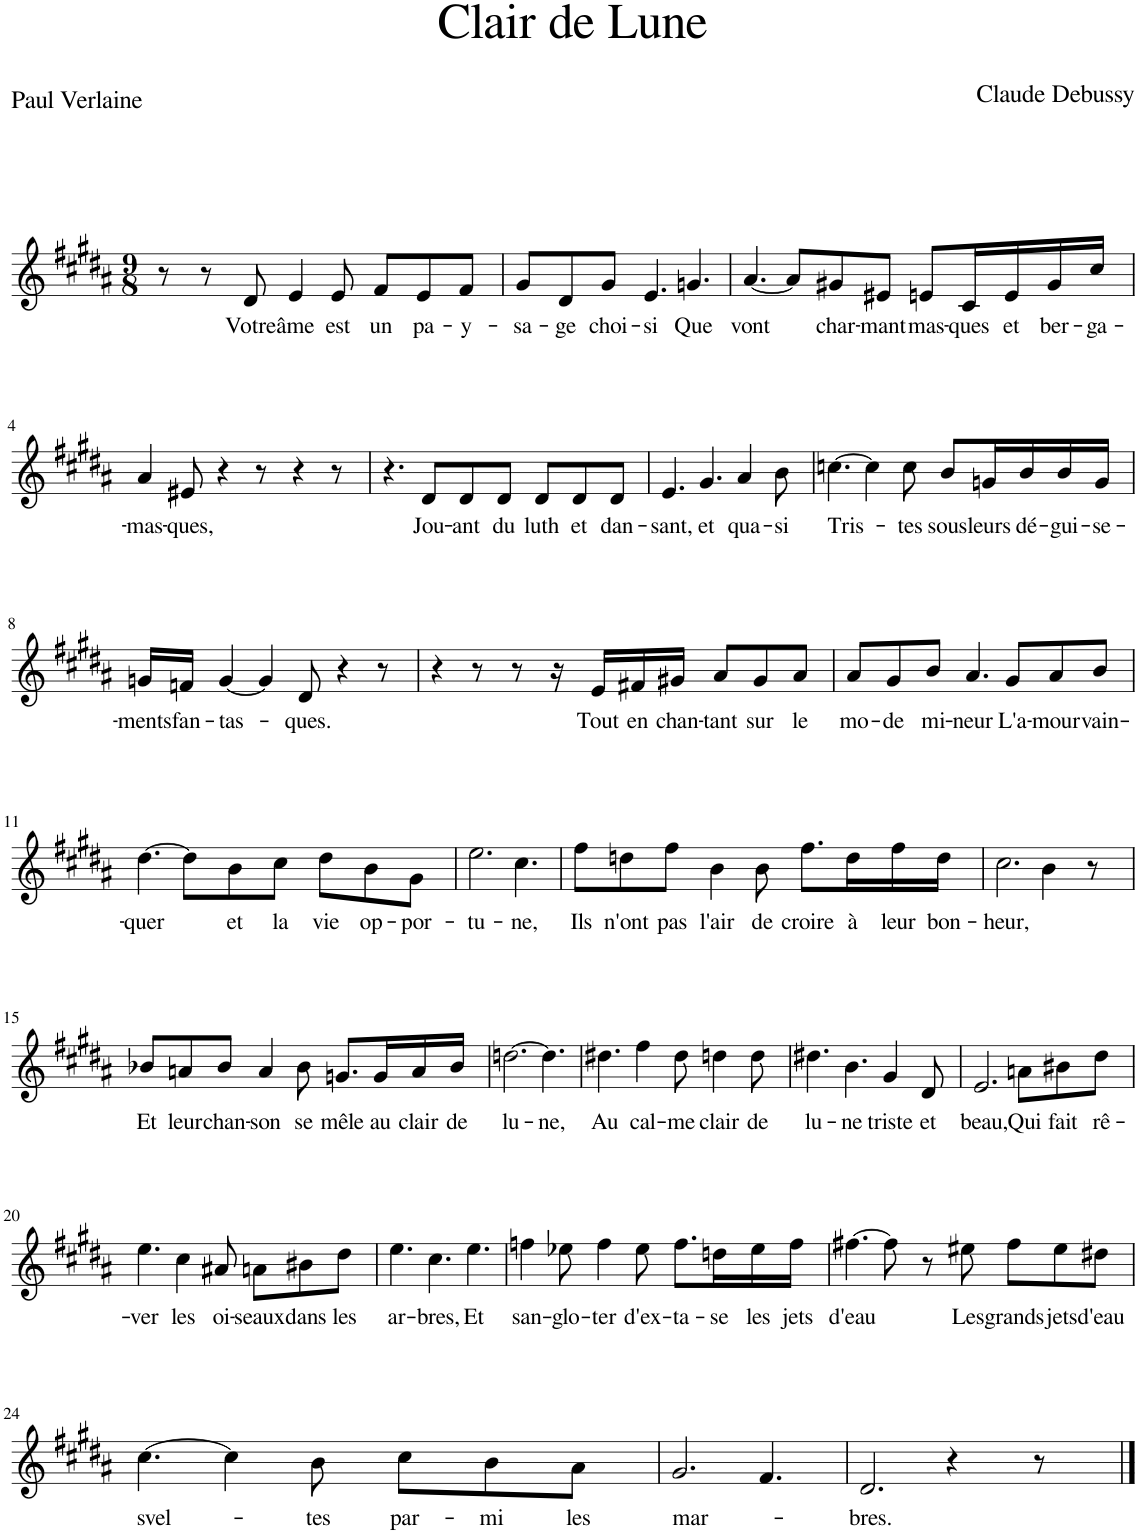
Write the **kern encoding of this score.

**kern	**text
*part1	*part1
*staff1	*staff1
*I"Piano	*
*I'Pno	*
*clefG2	*
*k[f#c#g#d#a#]	*
*M9/8	*
=1	=1
8r	.
8r	.
!	!LO:LY:b
8d#/	Votre
!	!LO:LY:b
4e/	âme
!	!LO:LY:b
8e/	est
!	!LO:LY:b
8f#/L	un
!	!LO:LY:b
8e/	pa-
!	!LO:LY:b
8f#/J	-y-
=2	=2
!	!LO:LY:b
8g#/L	-sa-
!	!LO:LY:b
8d#/	-ge
!	!LO:LY:b
8g#/J	choi-
!	!LO:LY:b
4.e/	-si
!	!LO:LY:b
4.gn/	Que
=3	=3
!	!LO:LY:b
[4.a#/	vont
8a#/L]	.
!	!LO:LY:b
8g#X/	char-
!	!LO:LY:b
8e#X/J	-mant
!	!LO:LY:b
8en/L	mas-
!	!LO:LY:b
16c#/L	-ques
!	!LO:LY:b
16e/	et
!	!LO:LY:b
16g#/	ber-
!	!LO:LY:b
16cc#/JJ	-ga-
!!LO:LB:g=z
=4	=4
!	!LO:LY:b
4a#/	-mas-
!	!LO:LY:b
8e#X/	-ques,
4r	.
8r	.
4r	.
8r	.
=5	=5
4.r	.
!	!LO:LY:b
8d#/L	Jou-
!	!LO:LY:b
8d#/	-ant
!	!LO:LY:b
8d#/J	du
!	!LO:LY:b
8d#/L	luth
!	!LO:LY:b
8d#/	et
!	!LO:LY:b
8d#/J	dan-
=6	=6
!	!LO:LY:b
4.e/	-sant,
!	!LO:LY:b
4.g#/	et
!	!LO:LY:b
4a#/	qua-
!	!LO:LY:b
8b\	-si
=7	=7
!	!LO:LY:b
[4.ccn\	Tris-
4cc\]	.
!	!LO:LY:b
8cc\	-tes
!	!LO:LY:b
8b/L	sous
!	!LO:LY:b
16gn/L	leurs
!	!LO:LY:b
16b/	dé-
!	!LO:LY:b
16b/	-gui-
!	!LO:LY:b
16g/JJ	-se-
!!LO:LB:g=z
=8	=8
!	!LO:LY:b
16gn/LL	-ments
!	!LO:LY:b
16fn/JJ	fan-
!	!LO:LY:b
[4g/	-tas-
4g/]	.
!	!LO:LY:b
8d#/	-ques.
4r	.
8r	.
=9	=9
4r	.
8r	.
8r	.
16r	.
!	!LO:LY:b
16e/LL	Tout
!	!LO:LY:b
16f#X/	en
!	!LO:LY:b
16g#X/JJ	chan-
!	!LO:LY:b
8a#/L	-tant
!	!LO:LY:b
8g#/	sur
!	!LO:LY:b
8a#/J	le
=10	=10
!	!LO:LY:b
8a#/L	mo-
!	!LO:LY:b
8g#/	-de
!	!LO:LY:b
8b/J	mi-
!	!LO:LY:b
4.a#/	-neur
!	!LO:LY:b
8g#/L	L'a-
!	!LO:LY:b
8a#/	-mour
!	!LO:LY:b
8b/J	vain-
!!LO:LB:g=z
=11	=11
!	!LO:LY:b
[4.dd#\	-quer
8dd#\L]	.
!	!LO:LY:b
8b\	et
!	!LO:LY:b
8cc#\J	la
!	!LO:LY:b
8dd#\L	vie
!	!LO:LY:b
8b\	op-
!	!LO:LY:b
8g#\J	-por-
=12	=12
!	!LO:LY:b
2.ee\	-tu-
!	!LO:LY:b
4.cc#\	-ne,
=13	=13
!	!LO:LY:b
8ff#\L	Ils
!	!LO:LY:b
8ddn\	n'ont
!	!LO:LY:b
8ff#\J	pas
!	!LO:LY:b
4b\	l'air
!	!LO:LY:b
8b\	de
!	!LO:LY:b
8.ff#\L	croire
!	!LO:LY:b
16dd\L	à
!	!LO:LY:b
16ff#\	leur
!	!LO:LY:b
16dd\JJ	bon-
=14	=14
!	!LO:LY:b
2.cc#\	-heur,
4b\	.
8r	.
!!LO:LB:g=z
=15	=15
!	!LO:LY:b
8b-X/L	Et
!	!LO:LY:b
8an/	leur
!	!LO:LY:b
8b-/J	chan-
!	!LO:LY:b
4a/	-son
!	!LO:LY:b
8b-\	se
!	!LO:LY:b
8.gn/L	mêle
!	!LO:LY:b
16g/L	au
!	!LO:LY:b
16a/	clair
!	!LO:LY:b
16b-/JJ	de
=16	=16
!	!LO:LY:b
[2.ddn\	lu-
!	!LO:LY:b
4.dd\]	-ne,
=17	=17
!	!LO:LY:b
4.dd#X\	Au
!	!LO:LY:b
4ff#\	cal-
!	!LO:LY:b
8dd#\	-me
!	!LO:LY:b
4ddn\	clair
!	!LO:LY:b
8dd\	de
=18	=18
!	!LO:LY:b
4.dd#X\	lu-
!	!LO:LY:b
4.b\	-ne
!	!LO:LY:b
4g#/	triste
!	!LO:LY:b
8d#/	et
=19	=19
!	!LO:LY:b
2.e/	beau,
!	!LO:LY:b
8an\L	Qui
!	!LO:LY:b
8b#X\	fait
!	!LO:LY:b
8dd#\J	rê-
!!LO:LB:g=z
=20	=20
!	!LO:LY:b
4.ee\	-ver
!	!LO:LY:b
4cc#\	les
!	!LO:LY:b
8a#X/	oi-
!	!LO:LY:b
8an\L	-seaux
!	!LO:LY:b
8b#X\	dans
!	!LO:LY:b
8dd#\J	les
=21	=21
!	!LO:LY:b
4.ee\	ar-
!	!LO:LY:b
4.cc#\	-bres,
!	!LO:LY:b
4.ee\	Et
=22	=22
!	!LO:LY:b
4ffn\	san-
!	!LO:LY:b
8ee-X\	-glo-
!	!LO:LY:b
4ff\	-ter
!	!LO:LY:b
8ee-\	d'ex-
!	!LO:LY:b
8.ff\L	-ta-
!	!LO:LY:b
16ddn\L	-se
!	!LO:LY:b
16ee-\	les
!	!LO:LY:b
16ff\JJ	jets
=23	=23
!	!LO:LY:b
[4.ff#X\	d'eau
8ff#\]	.
8r	.
!	!LO:LY:b
8ee#X\	Les
!	!LO:LY:b
8ff#\L	grands
!	!LO:LY:b
8ee#\	jets
!	!LO:LY:b
8dd#X\J	d'eau
!!LO:LB:g=z
=24	=24
!	!LO:LY:b
[4.cc#\	svel-
4cc#\]	.
!	!LO:LY:b
8b\	-tes
!	!LO:LY:b
8cc#\L	par-
!	!LO:LY:b
8b\	-mi
!	!LO:LY:b
8a#\J	les
=25	=25
!	!LO:LY:b
2.g#/	mar-
4.f#/	.
=26	=26
!	!LO:LY:b
2.d#/	-bres.
4r	.
8r	.
==	==
*-	*-
